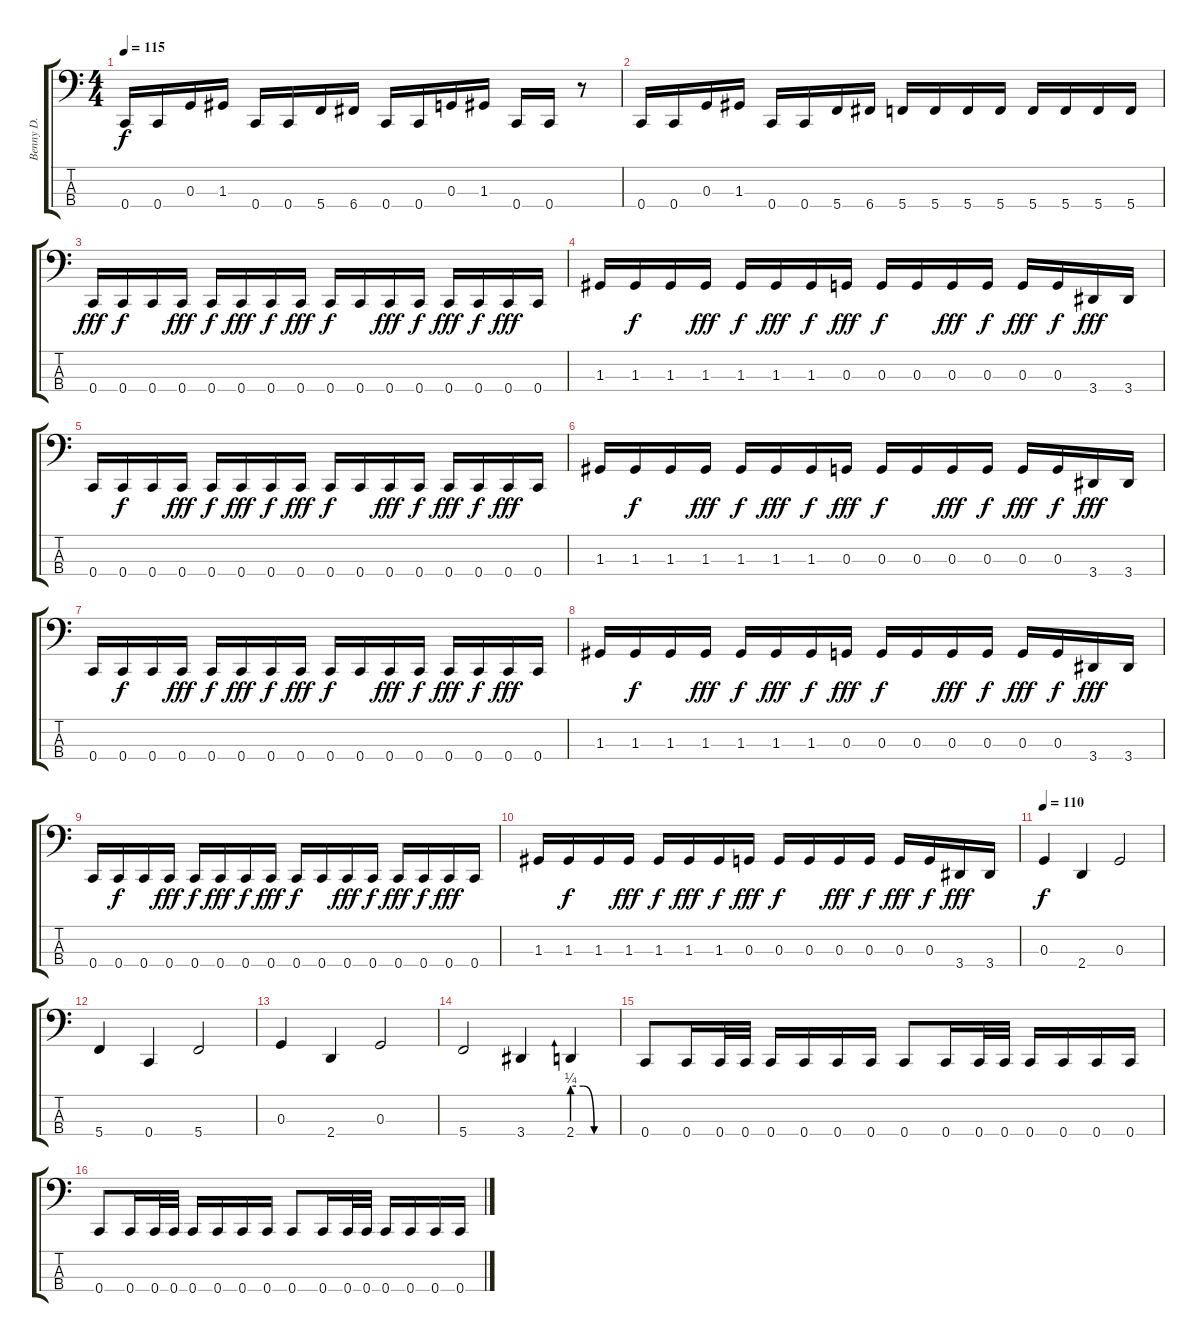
\track ("Benny D." "Benny D.") {instrument electricbasspick}
\staff {score tabs}
\tuning (F2 C2 G1 C1) {hide}
\ts (4 4)
\tempo 115
\clef f4
\ks c
0.4.16{dy f} 0.4.16 0.3.16 1.3.16 0.4.16 0.4.16 5.4.16 6.4.16 0.4.16 0.4.16 0.3.16 1.3.16 0.4.16 0.4.16 r.8 |
0.4.16 0.4.16 0.3.16 1.3.16 0.4.16 0.4.16 5.4.16 6.4.16 5.4.16 5.4.16 5.4.16 5.4.16 5.4.16 5.4.16 5.4.16 5.4.16 |
0.4.16{dy fff} 0.4.16{dy f} 0.4.16 0.4.16{dy fff} 0.4.16{dy f} 0.4.16{dy fff} 0.4.16{dy f} 0.4.16{dy fff} 0.4.16{dy f} 0.4.16 0.4.16{dy fff} 0.4.16{dy f} 0.4.16{dy fff} 0.4.16{dy f} 0.4.16{dy fff} 0.4.16 |
1.3.16 1.3.16{dy f} 1.3.16 1.3.16{dy fff} 1.3.16{dy f} 1.3.16{dy fff} 1.3.16{dy f} 0.3.16{dy fff} 0.3.16{dy f} 0.3.16 0.3.16{dy fff} 0.3.16{dy f} 0.3.16{dy fff} 0.3.16{dy f} 3.4.16{dy fff} 3.4.16 |
0.4.16 0.4.16{dy f} 0.4.16 0.4.16{dy fff} 0.4.16{dy f} 0.4.16{dy fff} 0.4.16{dy f} 0.4.16{dy fff} 0.4.16{dy f} 0.4.16 0.4.16{dy fff} 0.4.16{dy f} 0.4.16{dy fff} 0.4.16{dy f} 0.4.16{dy fff} 0.4.16 |
1.3.16 1.3.16{dy f} 1.3.16 1.3.16{dy fff} 1.3.16{dy f} 1.3.16{dy fff} 1.3.16{dy f} 0.3.16{dy fff} 0.3.16{dy f} 0.3.16 0.3.16{dy fff} 0.3.16{dy f} 0.3.16{dy fff} 0.3.16{dy f} 3.4.16{dy fff} 3.4.16 |
0.4.16 0.4.16{dy f} 0.4.16 0.4.16{dy fff} 0.4.16{dy f} 0.4.16{dy fff} 0.4.16{dy f} 0.4.16{dy fff} 0.4.16{dy f} 0.4.16 0.4.16{dy fff} 0.4.16{dy f} 0.4.16{dy fff} 0.4.16{dy f} 0.4.16{dy fff} 0.4.16 |
1.3.16 1.3.16{dy f} 1.3.16 1.3.16{dy fff} 1.3.16{dy f} 1.3.16{dy fff} 1.3.16{dy f} 0.3.16{dy fff} 0.3.16{dy f} 0.3.16 0.3.16{dy fff} 0.3.16{dy f} 0.3.16{dy fff} 0.3.16{dy f} 3.4.16{dy fff} 3.4.16 |
0.4.16 0.4.16{dy f} 0.4.16 0.4.16{dy fff} 0.4.16{dy f} 0.4.16{dy fff} 0.4.16{dy f} 0.4.16{dy fff} 0.4.16{dy f} 0.4.16 0.4.16{dy fff} 0.4.16{dy f} 0.4.16{dy fff} 0.4.16{dy f} 0.4.16{dy fff} 0.4.16 |
1.3.16 1.3.16{dy f} 1.3.16 1.3.16{dy fff} 1.3.16{dy f} 1.3.16{dy fff} 1.3.16{dy f} 0.3.16{dy fff} 0.3.16{dy f} 0.3.16 0.3.16{dy fff} 0.3.16{dy f} 0.3.16{dy fff} 0.3.16{dy f} 3.4.16{dy fff} 3.4.16 |
\tempo 110
0.3.4{dy f} 2.4.4 0.3.2 |
5.4.4 0.4.4 5.4.2 |
0.3.4 2.4.4 0.3.2 |
5.4.2 3.4.4 2.4{be (custom 0 1 15 1 30 0 60 0)}.4 |
0.4.8 0.4.16 0.4.32 0.4.32 0.4.16 0.4.16 0.4.16 0.4.16 0.4.8 0.4.16 0.4.32 0.4.32 0.4.16 0.4.16 0.4.16 0.4.16 |
0.4.8 0.4.16 0.4.32 0.4.32 0.4.16 0.4.16 0.4.16 0.4.16 0.4.8 0.4.16 0.4.32 0.4.32 0.4.16 0.4.16 0.4.16 0.4.16
